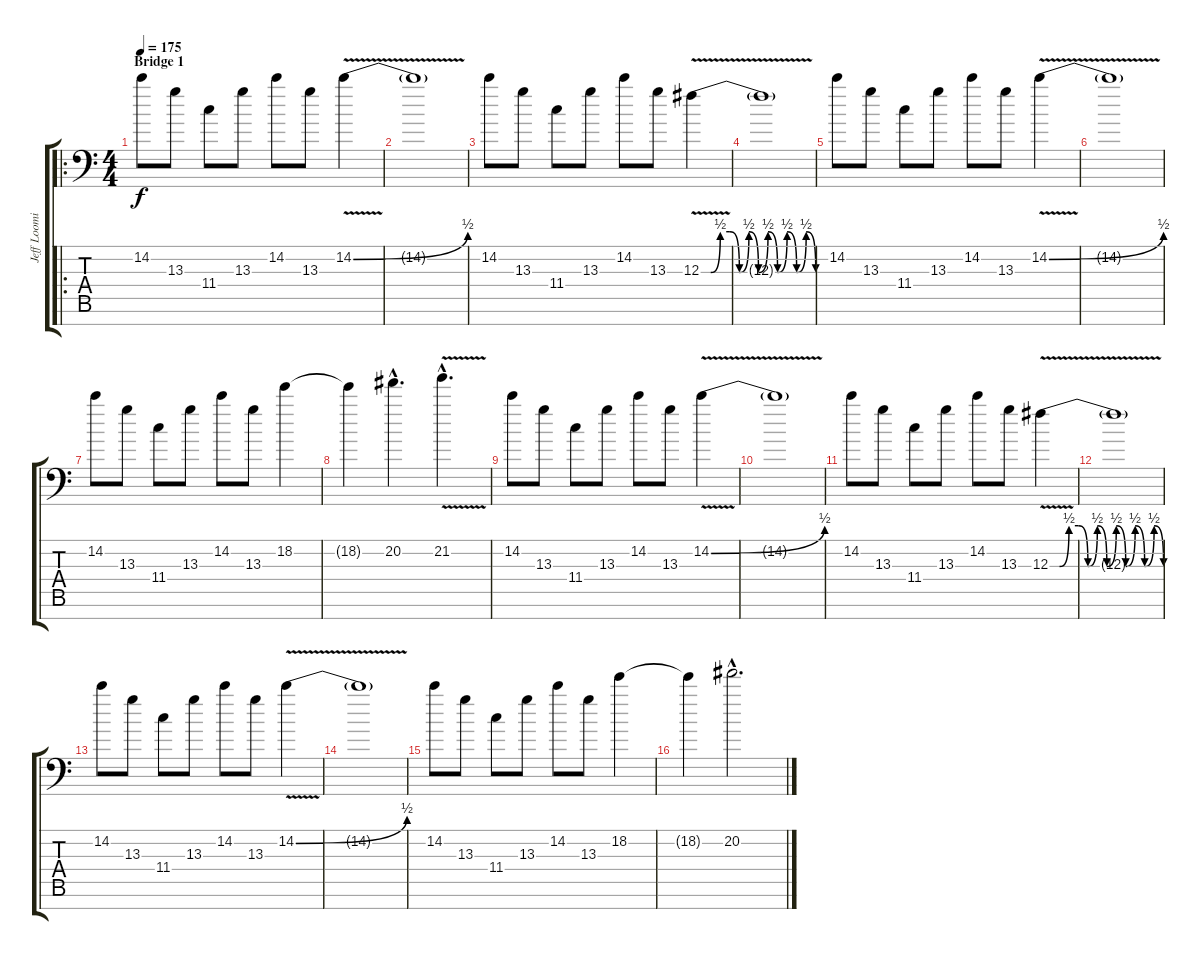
\track ("Jeff Loomis" "Jeff Loomi") {instrument distortionguitar}
\staff {score tabs}
\tuning (Eb4 Bb3 Gb3 Db3 Ab2 Eb2 Bb1) {hide}
\ro
\ts (4 4)
\section ("" "Bridge 1")
\tempo 175
\clef f4
\ks c
14.2.8{dy f} 13.3.8 11.4.8 13.3.8 14.2.8 13.3.8 14.2{be (bend 0 0 60 2) v}.4 |
14.2{t}.1 |
14.2.8 13.3.8 11.4.8 13.3.8 14.2.8 13.3.8 12.3{be (custom 0 0 5 0 10 2 15 2 20 0 25 2 30 0 35 2 40 0 45 2 50 0 55 2 60 0) v}.4 |
12.3{t}.1 |
14.2.8 13.3.8 11.4.8 13.3.8 14.2.8 13.3.8 14.2{be (bend 0 0 60 2) v}.4 |
14.2{t}.1 |
14.2.8 13.3.8 11.4.8 13.3.8 14.2.8 13.3.8 18.2.4 |
18.2{t}.4 20.2{hac}.4{d} 21.2{v hac}.4{d} |
14.2.8 13.3.8 11.4.8 13.3.8 14.2.8 13.3.8 14.2{be (bend 0 0 60 2) v}.4 |
14.2{t}.1 |
14.2.8 13.3.8 11.4.8 13.3.8 14.2.8 13.3.8 12.3{be (custom 0 0 5 0 10 2 15 2 20 0 25 2 30 0 35 2 40 0 45 2 50 0 55 2 60 0) v}.4 |
12.3{t}.1 |
14.2.8 13.3.8 11.4.8 13.3.8 14.2.8 13.3.8 14.2{be (bend 0 0 60 2) v}.4 |
14.2{t}.1 |
14.2.8 13.3.8 11.4.8 13.3.8 14.2.8 13.3.8 18.2.4 |
18.2{t}.4 20.2{hac}.2{d}
